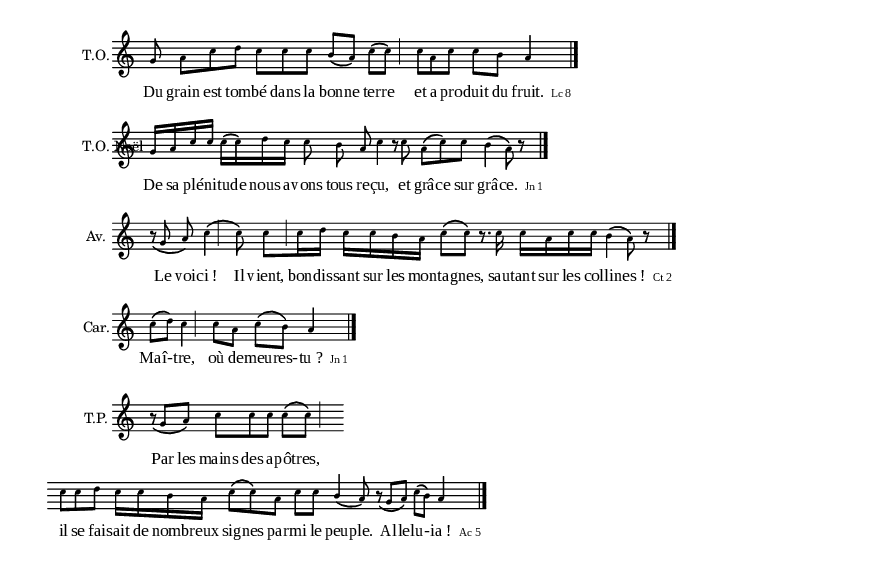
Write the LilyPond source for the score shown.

\version "2.10.0"
\include "definitions.ly"


%\markup { psaume 64}



\relative c'' { 
	\new Staff {
		\cadenzaOn
		
		\set Staff.instrumentName = \markup{ \center-align { T.O. } }
		g8
		\times 2/3 { a[ c d] }  \times 2/3 { c[ c c] }
		b[\( a\)] c[\( c\)] \cesure \pespace
		\times 2/3 { c[ a c] }
		c[ b]  a4
		\endBar
	}

	\addlyrics {
		Du grain est tom -- bé dans la bon -- ne ter -- re et a pro -- duit du fruit.
				
		\markup { \citation #"Lc 8" } }
	
	
}
\relative c'' { 
	\new Staff {
		\cadenzaOn
		
		\set Staff.instrumentName = \markup{ \center-align { T.O. Noël } }
		g16[ a c c] 
		c[\( c\) d c]
		\times 2/3 { c8 b a }
		c4
		\ifIndent
		r8 c 
		\times 2/3 { a[\( c\) c] } 
		\stemDown
		b4\( a8\) r8
		
		
		\endBar
	}

	\addlyrics {
		
		De sa plé -- ni -- tu -- de nous a -- vons tous re -- çu, et grâ -- ce sur grâ -- ce.
		
		\markup { \citation #"Jn 1" } }
	
	
}
\relative c'' { 
	\new Staff {
		\cadenzaOn
		
		\set Staff.instrumentName = \markup{ \center-align { Av. } }
		r8_\( g a\)
		c4\( \cesure \pespace c8\)
		c8[ \cesure c16 d]
		c[ c b a]
		c8[\( c\)]
		\espall r8. c16
		c[ a c c]
		\stemDown
		b4\( a8\) r8
		
		
		
		\endBar
	}

	\addlyrics {
		
		Le voi -- "ci !" Il vient, bon -- dis -- sant sur les mon -- ta -- gnes, sau -- tant sur les col -- li -- "nes !"
		
		\markup { \citation #"Ct 2" } }
	
	
}


\relative c'' { 
	\new Staff {
		\cadenzaOn
		
		\set Staff.instrumentName = \markup{ \center-align { Car. } }
		c8[\( d\)]
		c4  \cesure \pespace c8[ a] c[\( b\)]
		a4
		
		
		
		\endBar
	}

	\addlyrics {
		
		Maî -- - -- tre, où de -- meu -- res- -- "tu ?"
		
		\markup { \citation #"Jn 1" } }
	
	
}

\relative c'' { 
	\new Staff {
		\cadenzaOn
		
		\set Staff.instrumentName = \markup{ \center-align { T.P. } }
		\times 2/3 { r8_\( g[ a]\) }
		\times 2/3 { c[ c c] } c[\( c\)] \cesure \pespace\indentLine
		\times 2/3 { c[ c d] }  c16[ c b a]
		\times 2/3 { c8[\( c\) a] } c[ c]
		\override Stem #'neutral-direction = #up \times 2/3 { b4\( a8\) } \pespace
		\times 2/3 {r8_\(g[ a]\)} c[\( b\)] a4
		\endBar
	}

	\addlyrics {
		Par les mains des a -- pôt -- res, il se fai -- sait de nomb -- reux sig -- nes par -- mi le peu -- ple. Al -- le -- lu -- - -- "ia !"	
		\markup { \citation #"Ac 5" } }
		
}
